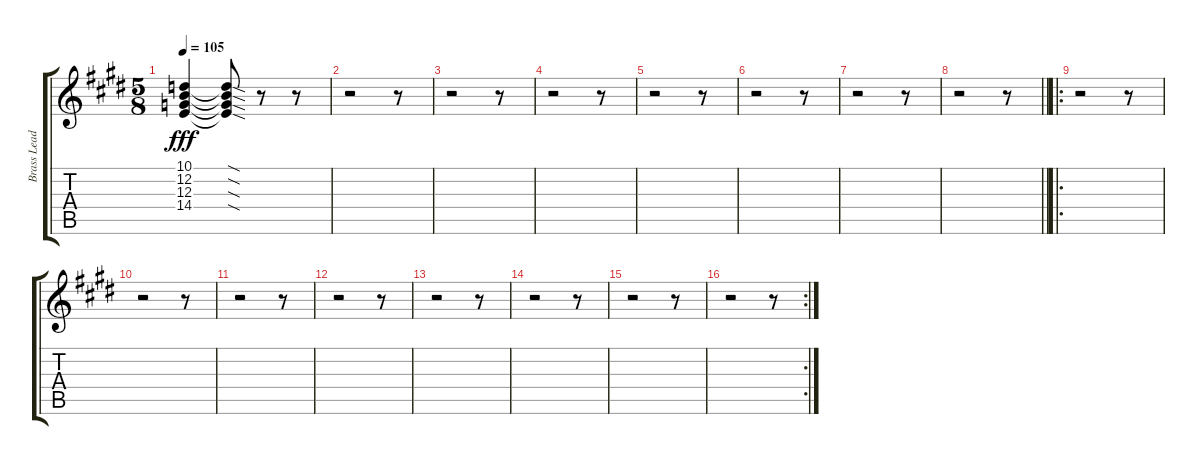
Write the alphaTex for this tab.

\track ("Brass Lead" "Brass Lead") {instrument altosax}
\staff {score tabs}
\tuning (E4 B3 G3 D3 A2 E2) {hide}
\ts (5 8)
\tempo 105
\clef g2
\ks e
(10.1 12.2 12.3 14.4).4{dy fff} (10.1{sod t} 12.2{sod t} 12.3{sod t} 14.4{sod t}).8 r.8 r.8 |
\ks c#minor
r.2 r.8 |
r.2 r.8 |
r.2 r.8 |
r.2 r.8 |
r.2 r.8 |
r.2 r.8 |
\barLineRight lightlight
r.2 r.8 |
\ro
\ks e
r.2 r.8 |
\ks c#minor
r.2 r.8 |
r.2 r.8 |
r.2 r.8 |
r.2 r.8 |
r.2 r.8 |
r.2 r.8 |
\rc 2
r.2 r.8
